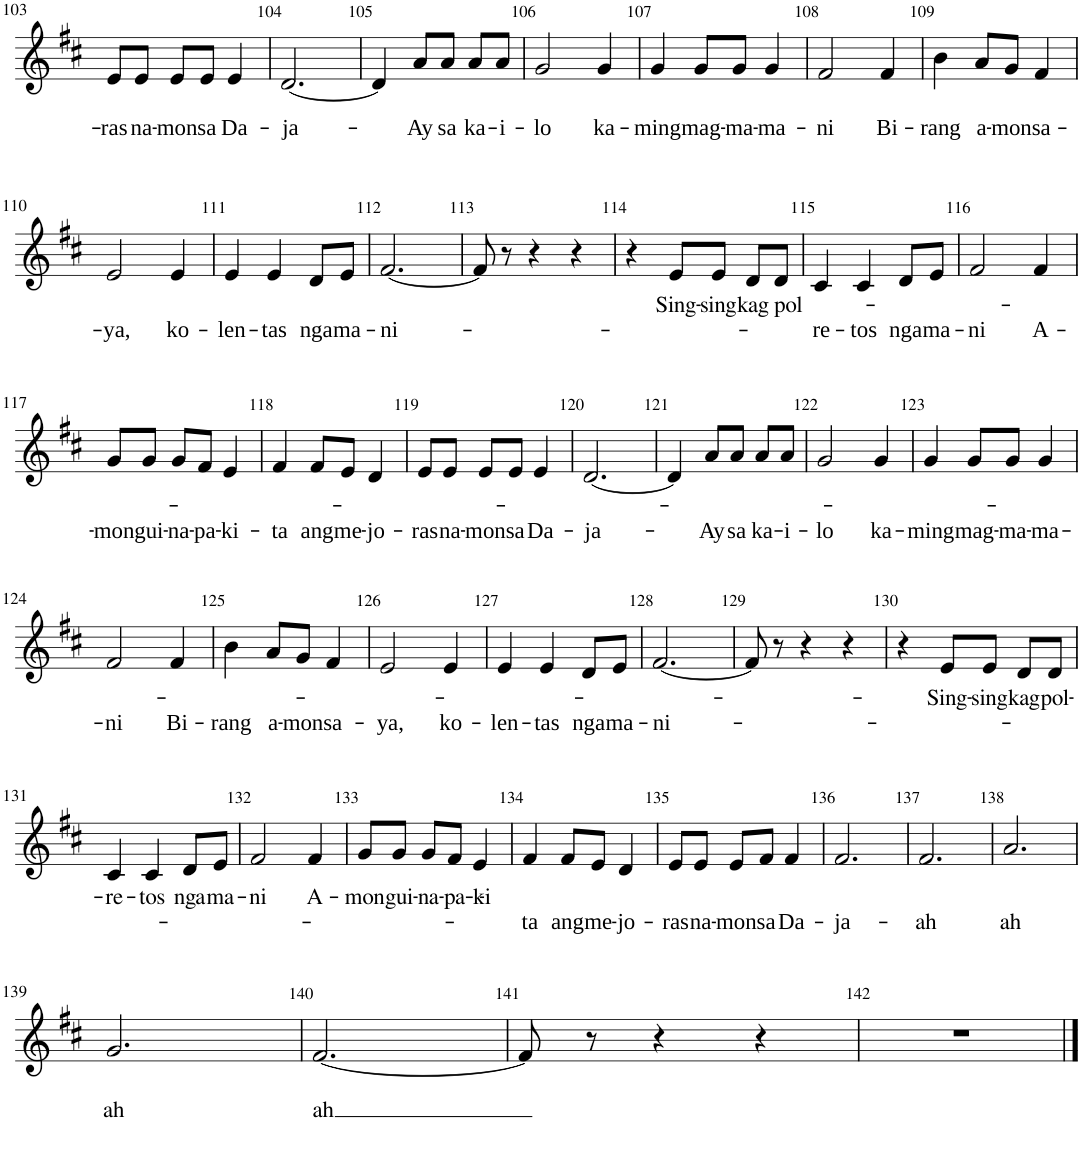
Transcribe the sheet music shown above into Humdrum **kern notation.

**kern	**text	**text
*part1	*part1	*part1
*staff1	*staff1	*staff1
*I"Alto 1	*	*
*I'A 1	*	*
!!LO:PB:g=z
*clefG2	*	*
*k[f#c#]	*	*
*b:	*	*
*M3/4	*	*
=103	=103	=103
!	!	!LO:LY:b
8e/L	.	-ras
!	!	!LO:LY:b
8e/J	.	na-
!	!	!LO:LY:b
8e/L	.	-mon
!	!	!LO:LY:b
8e/J	.	sa
!	!	!LO:LY:b
4e/	.	Da-
=104	=104	=104
!	!	!LO:LY:b
[2.d/	.	-ja-
=105	=105	=105
4d/]	.	.
!	!	!LO:LY:b
8a/L	.	-Ay
!	!	!LO:LY:b
8a/J	.	sa
!	!	!LO:LY:b
8a/L	.	ka-
!	!	!LO:LY:b
8a/J	.	-i-
=106	=106	=106
!	!	!LO:LY:b
2g/	.	-lo
!	!	!LO:LY:b
4g/	.	ka-
=107	=107	=107
!	!	!LO:LY:b
4g/	.	-ming
!	!	!LO:LY:b
8g/L	.	mag-
!	!	!LO:LY:b
8g/J	.	-ma-
!	!	!LO:LY:b
4g/	.	-ma-
=108	=108	=108
!	!	!LO:LY:b
2f#/	.	-ni
!	!	!LO:LY:b
4f#/	.	Bi-
=109	=109	=109
!	!	!LO:LY:b
4b\	.	-rang
!	!	!LO:LY:b
8a/L	.	a-
!	!	!LO:LY:b
8g/J	.	-mon
!	!	!LO:LY:b
4f#/	.	sa-
!!LO:LB:g=z
=110	=110	=110
!	!	!LO:LY:b
2e/	.	-ya,
!	!	!LO:LY:b
4e/	.	ko-
=111	=111	=111
!	!	!LO:LY:b
4e/	.	-len-
!	!	!LO:LY:b
4e/	.	-tas
!	!	!LO:LY:b
8d/L	.	nga
!	!	!LO:LY:b
8e/J	.	ma-
=112	=112	=112
!	!	!LO:LY:b
[2.f#/	.	-ni-
=113	=113	=113
8f#/]	.	.
8r	.	.
4r	.	.
4r	.	.
=114	=114	=114
4r	.	.
!	!LO:LY:b	!
8e/L	-Sing-	.
!	!LO:LY:b	!
8e/J	-sing	.
!	!LO:LY:b	!
8d/L	kag	.
!	!LO:LY:b	!
8d/J	pol-	.
=115	=115	=115
!	!	!LO:LY:b
4c#/	.	-re-
!	!	!LO:LY:b
4c#/	.	-tos
!	!	!LO:LY:b
8d/L	.	nga
!	!	!LO:LY:b
8e/J	.	ma-
=116	=116	=116
!	!	!LO:LY:b
2f#/	.	-ni
!	!	!LO:LY:b
4f#/	.	A-
!!LO:LB:g=z
=117	=117	=117
!	!	!LO:LY:b
8g/L	.	-mon
!	!	!LO:LY:b
8g/J	.	gui-
!	!	!LO:LY:b
8g/L	.	-na-
!	!	!LO:LY:b
8f#/J	.	-pa-
!	!	!LO:LY:b
4e/	.	-ki-
=118	=118	=118
!	!	!LO:LY:b
4f#/	.	-ta
!	!	!LO:LY:b
8f#/L	.	ang
!	!	!LO:LY:b
8e/J	.	me-
!	!	!LO:LY:b
4d/	.	-jo-
=119	=119	=119
!	!	!LO:LY:b
8e/L	.	-ras
!	!	!LO:LY:b
8e/J	.	na-
!	!	!LO:LY:b
8e/L	.	-mon
!	!	!LO:LY:b
8e/J	.	sa
!	!	!LO:LY:b
4e/	.	Da-
=120	=120	=120
!	!	!LO:LY:b
[2.d/	.	-ja-
=121	=121	=121
4d/]	.	.
!	!	!LO:LY:b
8a/L	.	-Ay
!	!	!LO:LY:b
8a/J	.	sa
!	!	!LO:LY:b
8a/L	.	ka-
!	!	!LO:LY:b
8a/J	.	-i-
=122	=122	=122
!	!	!LO:LY:b
2g/	.	-lo
!	!	!LO:LY:b
4g/	.	ka-
=123	=123	=123
!	!	!LO:LY:b
4g/	.	-ming
!	!	!LO:LY:b
8g/L	.	mag-
!	!	!LO:LY:b
8g/J	.	-ma-
!	!	!LO:LY:b
4g/	.	-ma-
!!LO:LB:g=z
=124	=124	=124
!	!	!LO:LY:b
2f#/	.	-ni
!	!	!LO:LY:b
4f#/	.	Bi-
=125	=125	=125
!	!	!LO:LY:b
4b\	.	-rang
!	!	!LO:LY:b
8a/L	.	a-
!	!	!LO:LY:b
8g/J	.	-mon
!	!	!LO:LY:b
4f#/	.	sa-
=126	=126	=126
!	!	!LO:LY:b
2e/	.	-ya,
!	!	!LO:LY:b
4e/	.	ko-
=127	=127	=127
!	!	!LO:LY:b
4e/	.	-len-
!	!	!LO:LY:b
4e/	.	-tas
!	!	!LO:LY:b
8d/L	.	nga
!	!	!LO:LY:b
8e/J	.	ma-
=128	=128	=128
!	!	!LO:LY:b
[2.f#/	.	-ni-
=129	=129	=129
8f#/]	.	.
8r	.	.
4r	.	.
4r	.	.
=130	=130	=130
4r	.	.
!	!LO:LY:b	!
8e/L	-Sing-	.
!	!LO:LY:b	!
8e/J	-sing	.
!	!LO:LY:b	!
8d/L	kag	.
!	!LO:LY:b	!
8d/J	pol-	.
!!LO:LB:g=z
=131	=131	=131
!	!LO:LY:b	!
4c#/	-re-	.
!	!LO:LY:b	!
4c#/	-tos	.
!	!LO:LY:b	!
8d/L	nga	.
!	!LO:LY:b	!
8e/J	ma-	.
=132	=132	=132
!	!LO:LY:b	!
2f#/	-ni	.
!	!LO:LY:b	!
4f#/	A-	.
=133	=133	=133
!	!LO:LY:b	!
8g/L	-mon	.
!	!LO:LY:b	!
8g/J	gui-	.
!	!LO:LY:b	!
8g/L	-na-	.
!	!LO:LY:b	!
8f#/J	-pa-	.
!	!LO:LY:b	!
4e/	-ki-	.
=134	=134	=134
!	!	!LO:LY:b
4f#/	.	-ta
!	!	!LO:LY:b
8f#/L	.	ang
!	!	!LO:LY:b
8e/J	.	me-
!	!	!LO:LY:b
4d/	.	-jo-
=135	=135	=135
!	!	!LO:LY:b
8e/L	.	-ras
!	!	!LO:LY:b
8e/J	.	na-
!	!	!LO:LY:b
8e/L	.	-mon
!	!	!LO:LY:b
8f#/J	.	sa
!	!	!LO:LY:b
4f#/	.	Da-
=136	=136	=136
!	!	!LO:LY:b
2.f#/	.	-ja-
=137	=137	=137
!	!	!LO:LY:b
2.f#/	.	ah
=138	=138	=138
!	!	!LO:LY:b
2.a/	.	ah
!!LO:LB:g=z
=139	=139	=139
!	!	!LO:LY:b
2.g/	.	ah
=140	=140	=140
!	!	!LO:LY:b
[2.f#/	.	ah
=141	=141	=141
8f#/]	.	.
8r	.	.
4r	.	.
4r	.	.
=142	=142	=142
2.r	.	.
==	==	==
*-	*-	*-
